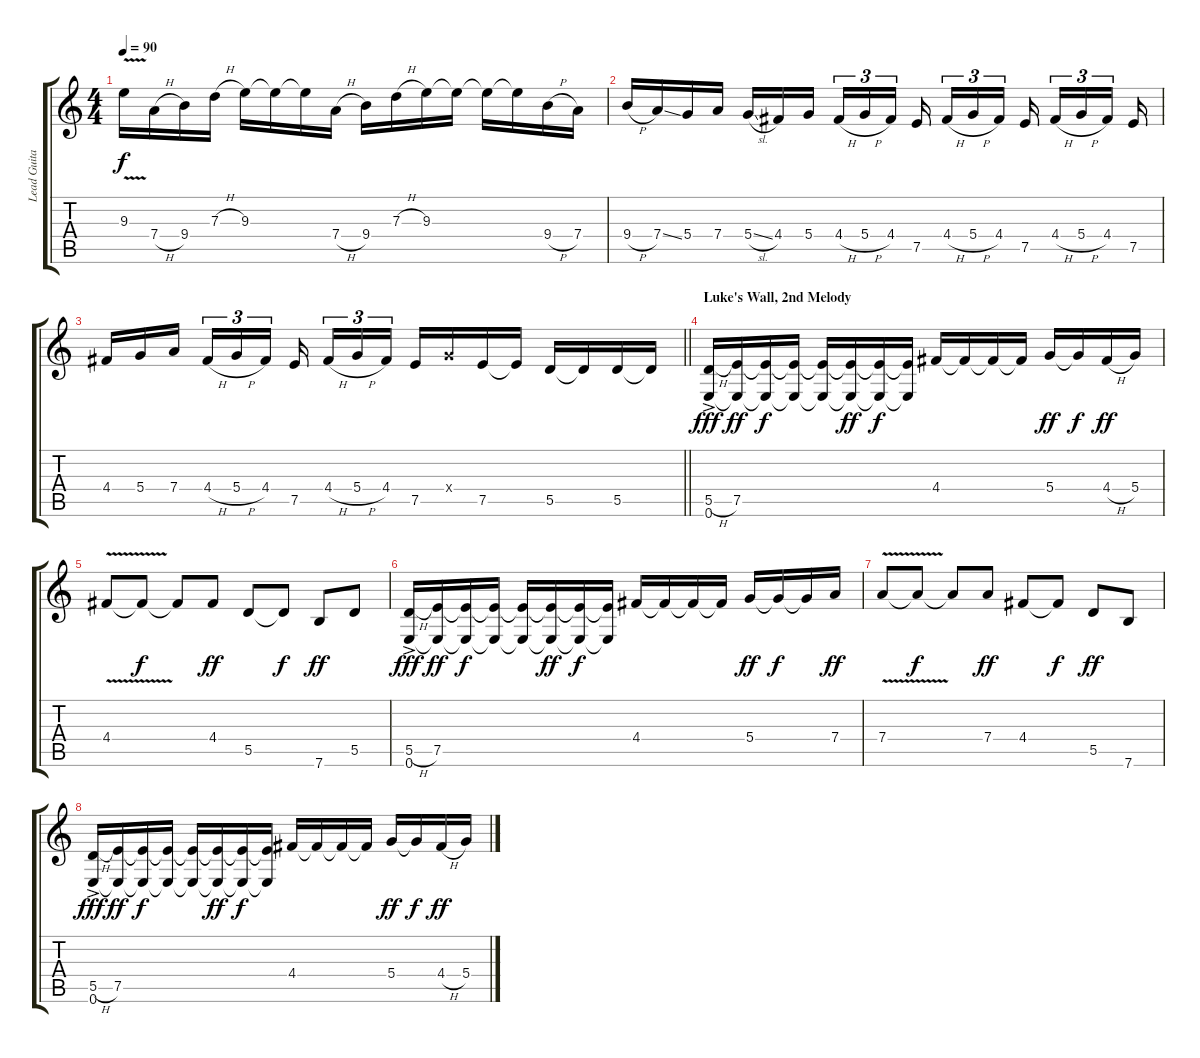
\track ("Lead Guitar" "Lead Guita") {instrument distortionguitar}
\staff {score tabs}
\tuning (E4 B3 G3 D3 A2 E2) {hide}
\ts (4 4)
\tempo 90
\clef g2
\ks c
9.3{v t}.16{dy f} 7.4{h}.16 9.4.16 7.3{h}.16 9.3.16 9.3{t}.16 9.3{t}.16 7.4{h}.16 9.4.16 7.3{h}.16 9.3.16 9.3{t}.16 9.3{t}.16 9.3{t}.16 9.4{h}.16 7.4.16 |
9.4{h}.16 7.4{ss}.16 5.4.16 7.4.16 5.4{sl}.16 4.4.16 5.4.16{beam splitsecondary} 4.4{h}.16{tu (3 2)} 5.4{h}.16{tu (3 2)} 4.4.16{tu (3 2) beam splitsecondary} 7.5.16{beam splitsecondary} 4.4{h}.16{tu (3 2)} 5.4{h}.16{tu (3 2)} 4.4.16{tu (3 2)} 7.5.16{beam splitsecondary} 4.4{h}.16{tu (3 2)} 5.4{h}.16{tu (3 2)} 4.4.16{tu (3 2) beam splitsecondary} 7.5.16 |
\barLineRight lightlight
4.4.16 5.4.16 7.4.16{beam splitsecondary} 4.4{h}.16{tu (3 2)} 5.4{h}.16{tu (3 2)} 4.4.16{tu (3 2) beam splitsecondary} 7.5.16{beam splitsecondary} 4.4{h}.16{tu (3 2)} 5.4{h}.16{tu (3 2)} 4.4.16{tu (3 2)} 7.5.16 5.4{x}.16 7.5.16 7.5{t}.16 5.5.16 5.5{t}.16 5.5.16 5.5{t}.16 |
\section ("" "Luke's Wall, 2nd Melody")
(5.5{h} 0.6{ac}).16{dy fff} (7.5 0.6{t}).16{dy ff} (7.5{t} 0.6{t}).16{dy f} (7.5{t} 0.6{t}).16 (7.5{t} 0.6{t}).16 (7.5{t} 0.6{t}).16{dy ff} (7.5{t} 0.6{t}).16{dy f} (7.5{t} 0.6{t}).16 4.4.16 4.4{t}.16 4.4{t}.16 4.4{t}.16 5.4.16{dy ff} 5.4{t}.16{dy f} 4.4{h}.16{dy ff} 5.4.16 |
4.4{v}.8 4.4{t}.8{dy f} 4.4{t}.8 4.4.8{dy ff} 5.5.8 5.5{t}.8{dy f} 7.6.8{dy ff} 5.5.8 |
(5.5{h} 0.6{ac}).16{dy fff} (7.5 0.6{t}).16{dy ff} (7.5{t} 0.6{t}).16{dy f} (7.5{t} 0.6{t}).16 (7.5{t} 0.6{t}).16 (7.5{t} 0.6{t}).16{dy ff} (7.5{t} 0.6{t}).16{dy f} (7.5{t} 0.6{t}).16 4.4.16 4.4{t}.16 4.4{t}.16 4.4{t}.16 5.4.16{dy ff} 5.4{t}.16{dy f} 5.4{t}.16 7.4.16{dy ff} |
7.4{v}.8 7.4{t}.8{dy f} 7.4{t}.8 7.4.8{dy ff} 4.4.8 4.4{t}.8{dy f} 5.5.8{dy ff} 7.6.8 |
(5.5{h} 0.6{ac}).16{dy fff} (7.5 0.6{t}).16{dy ff} (7.5{t} 0.6{t}).16{dy f} (7.5{t} 0.6{t}).16 (7.5{t} 0.6{t}).16 (7.5{t} 0.6{t}).16{dy ff} (7.5{t} 0.6{t}).16{dy f} (7.5{t} 0.6{t}).16 4.4.16 4.4{t}.16 4.4{t}.16 4.4{t}.16 5.4.16{dy ff} 5.4{t}.16{dy f} 4.4{h}.16{dy ff} 5.4.16
